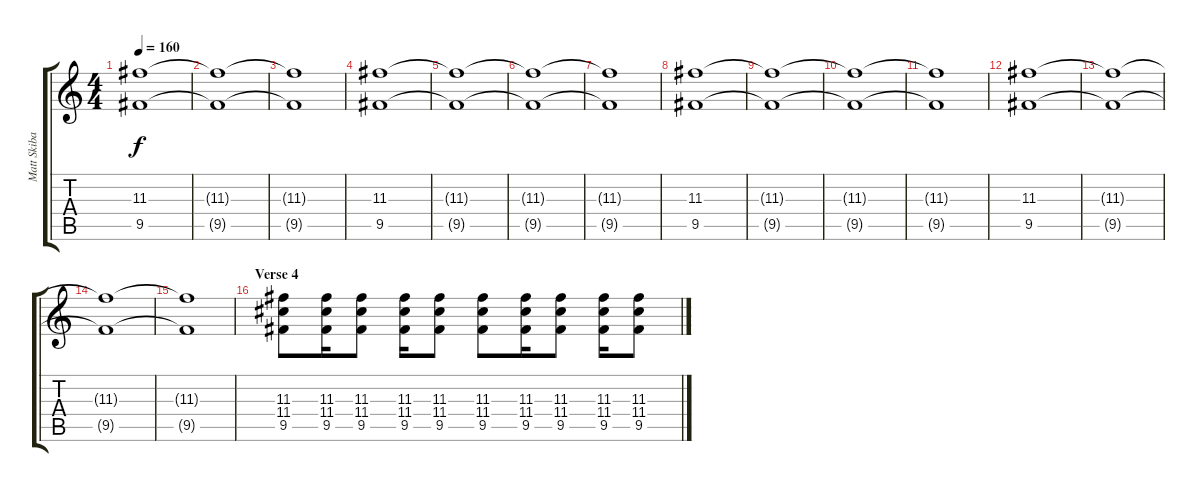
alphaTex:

\track ("Matt Skiba - Guitar 1" "Matt Skiba") {instrument distortionguitar}
\staff {score tabs}
\tuning (E4 B3 G3 D3 A2 E2) {hide}
\ts (4 4)
\tempo 160
\clef g2
\ks c
(11.3{t} 9.5{t}).1{dy f} |
(11.3{t} 9.5{t}).1 |
(11.3{t} 9.5{t}).1 |
(11.3 9.5).1 |
(11.3{t} 9.5{t}).1 |
(11.3{t} 9.5{t}).1 |
(11.3{t} 9.5{t}).1 |
(11.3 9.5).1 |
(11.3{t} 9.5{t}).1 |
(11.3{t} 9.5{t}).1 |
(11.3{t} 9.5{t}).1 |
(11.3 9.5).1 |
(11.3{t} 9.5{t}).1 |
(11.3{t} 9.5{t}).1 |
(11.3{t} 9.5{t}).1 |
\section ("" "Verse 4")
(11.3 11.4 9.5).8 (11.3 11.4 9.5).16 (11.3 11.4 9.5).8 (11.3 11.4 9.5).16 (11.3 11.4 9.5).8 (11.3 11.4 9.5).8 (11.3 11.4 9.5).16 (11.3 11.4 9.5).8 (11.3 11.4 9.5).16 (11.3 11.4 9.5).8
